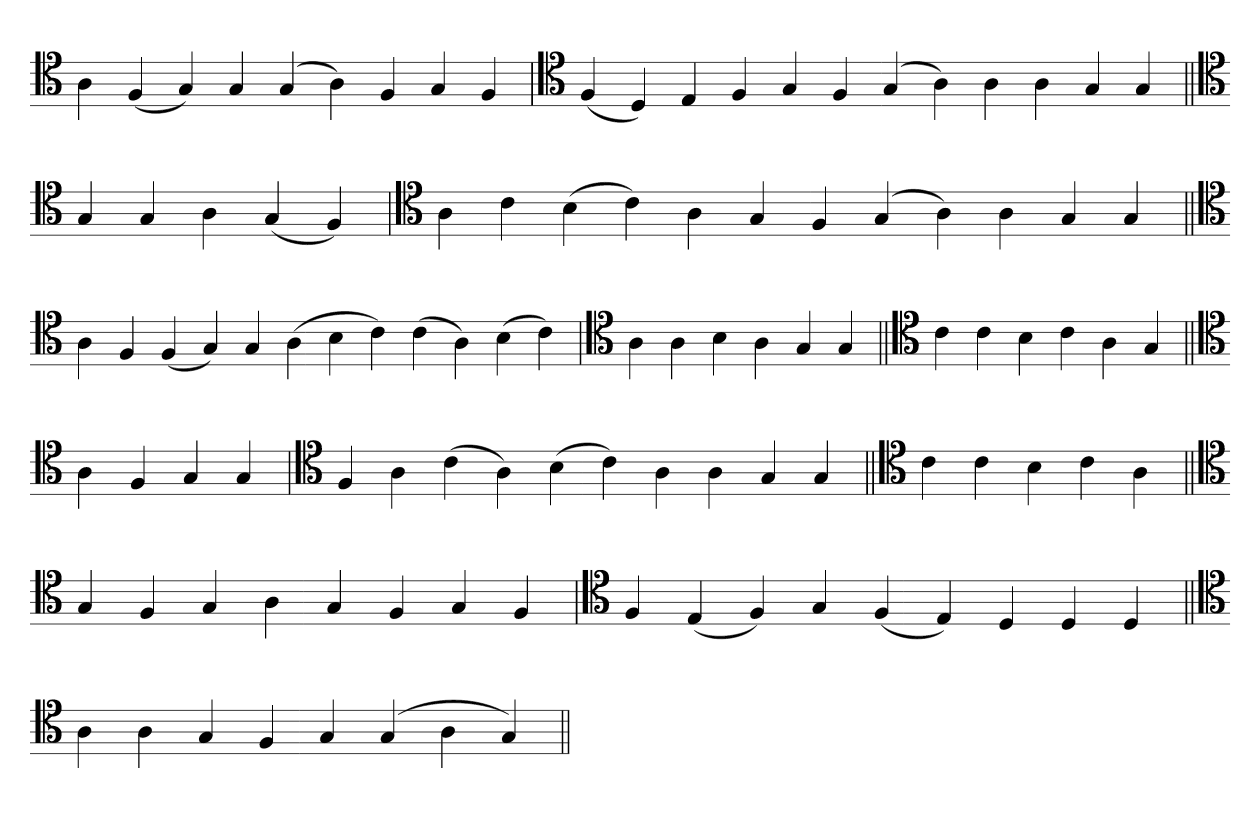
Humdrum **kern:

**kern
*part1
*staff1
*clefC4
=
4A
(4F
4G)
4G
(4G
4A)
4F
4G
4F
=`
*clefC4
(4F
4D)
4E
4F
4G
4F
(4G
4A)
4A
4A
4G
4G
=||
*clefC4
4G
4G
4A
(4G
4F)
=`
*clefC4
4A
4c
(4B
4c)
4A
4G
4F
(4G
4A)
4A
4G
4G
=||
*clefC4
4A
4F
(4F
4G)
4G
(4A
4B
4c)
(4c
4A)
(4B
4c)
=`
*clefC4
4A
4A
4B
4A
4G
4G
=||
*clefC4
4c
4c
4B
4c
4A
4G
=||
*clefC4
4A
4F
4G
4G
=`
*clefC4
4F
4A
(4c
4A)
(4B
4c)
4A
4A
4G
4G
=||
*clefC4
4c
4c
4B
4c
4A
=||
*clefC4
4G
4F
4G
4A
4G
4F
4G
4F
=`
*clefC4
4F
(4E
4F)
4G
(4F
4E)
4D
4D
4D
=||
*clefC4
4A
4A
4G
4F
4G
(4G
4A
4G)
=||
*-
